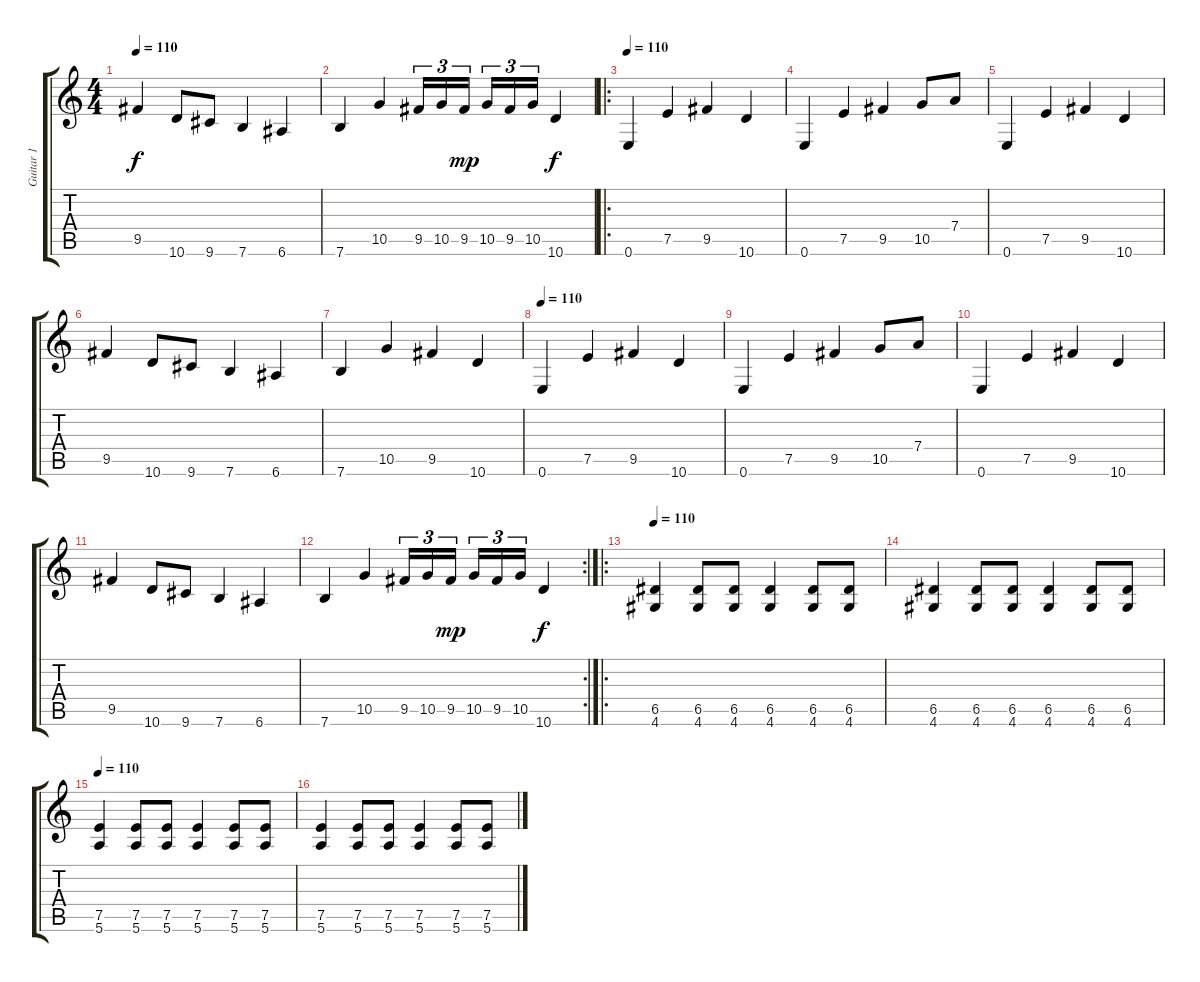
\track ("Guitar 1" "Guitar 1") {instrument distortionguitar}
\staff {score tabs}
\tuning (E4 B3 G3 D3 A2 E2) {hide}
\ts (4 4)
\tempo 110
\clef g2
\ks c
9.5.4{dy f} 10.6.8 9.6.8 7.6.4 6.6.4 |
7.6.4 10.5.4 9.5.16{tu (3 2)} 10.5.16{tu (3 2)} 9.5.16{tu (3 2) dy mp beam splitsecondary} 10.5.16{tu (3 2)} 9.5.16{tu (3 2)} 10.5.16{tu (3 2)} 10.6.4{dy f} |
\ro
\tempo 110
0.6.4{volume 14} 7.5.4 9.5.4 10.6.4 |
0.6.4 7.5.4 9.5.4 10.5.8 7.4.8 |
0.6.4 7.5.4 9.5.4 10.6.4 |
9.5.4 10.6.8 9.6.8 7.6.4 6.6.4 |
7.6.4 10.5.4 9.5.4 10.6.4 |
\tempo 110
0.6.4 7.5.4 9.5.4 10.6.4 |
0.6.4 7.5.4 9.5.4 10.5.8 7.4.8 |
0.6.4 7.5.4 9.5.4 10.6.4 |
9.5.4 10.6.8 9.6.8 7.6.4 6.6.4 |
\rc 2
7.6.4 10.5.4 9.5.16{tu (3 2)} 10.5.16{tu (3 2)} 9.5.16{tu (3 2) dy mp beam splitsecondary} 10.5.16{tu (3 2)} 9.5.16{tu (3 2)} 10.5.16{tu (3 2)} 10.6.4{dy f} |
\ro
\tempo 110
(6.5 4.6).4 (6.5 4.6).8 (6.5 4.6).8 (6.5 4.6).4 (6.5 4.6).8 (6.5 4.6).8 |
(6.5 4.6).4 (6.5 4.6).8 (6.5 4.6).8 (6.5 4.6).4 (6.5 4.6).8 (6.5 4.6).8 |
\tempo 110
(7.5 5.6).4 (7.5 5.6).8 (7.5 5.6).8 (7.5 5.6).4 (7.5 5.6).8 (7.5 5.6).8 |
(7.5 5.6).4 (7.5 5.6).8 (7.5 5.6).8 (7.5 5.6).4 (7.5 5.6).8 (7.5 5.6).8
